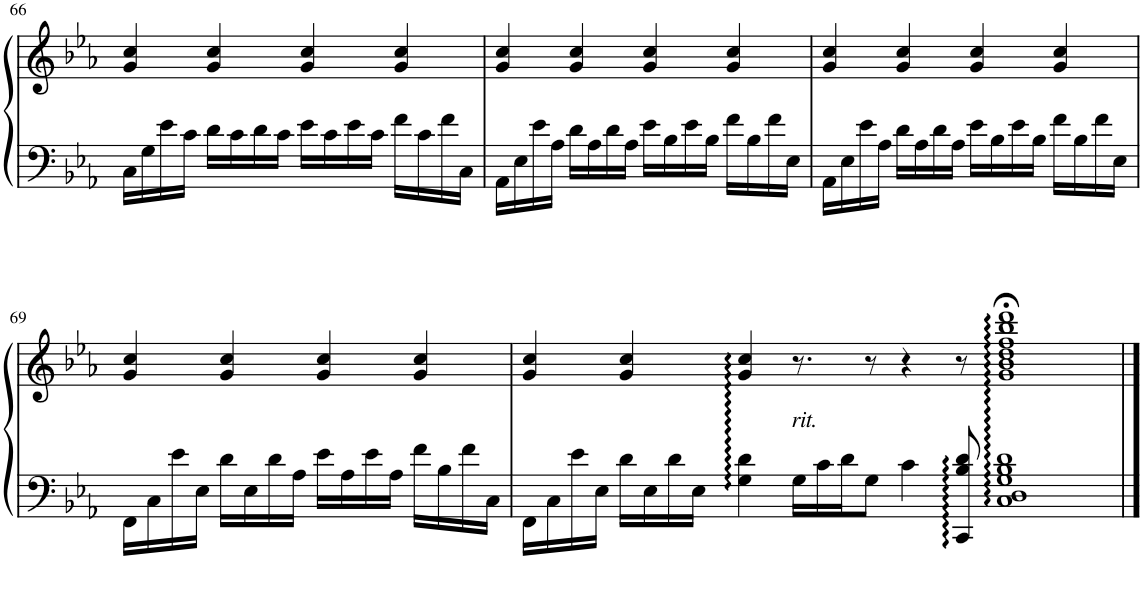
**kern	**kern
*part1	*part1
*staff2	*staff1
*I"Piano	*
*I'Pno.	*
!!LO:PB:g=z
*clefF4	*clefG2
*k[b-e-a-]	*k[b-e-a-]
*M4/4	*M4/4
=66	=66
16C\LL	4g/ 4cc/
16G\	.
16e-\	.
16c\JJ	.
16d\LL	4g/ 4cc/
16c\	.
16d\	.
16c\JJ	.
16e-\LL	4g/ 4cc/
16c\	.
16e-\	.
16c\JJ	.
16f\LL	4g/ 4cc/
16c\	.
16f\	.
16C\JJ	.
=67	=67
16AA-\LL	4g/ 4cc/
16E-\	.
16e-\	.
16A-\JJ	.
16d\LL	4g/ 4cc/
16A-\	.
16d\	.
16A-\JJ	.
16e-\LL	4g/ 4cc/
16B-\	.
16e-\	.
16B-\JJ	.
16f\LL	4g/ 4cc/
16B-\	.
16f\	.
16E-\JJ	.
=68	=68
16AA-\LL	4g/ 4cc/
16E-\	.
16e-\	.
16A-\JJ	.
16d\LL	4g/ 4cc/
16A-\	.
16d\	.
16A-\JJ	.
16e-\LL	4g/ 4cc/
16B-\	.
16e-\	.
16B-\JJ	.
16f\LL	4g/ 4cc/
16B-\	.
16f\	.
16E-\JJ	.
!!LO:LB:g=z
=69	=69
16FF\LL	4g/ 4cc/
16C\	.
16e-\	.
16E-\JJ	.
16d\LL	4g/ 4cc/
16E-\	.
16d\	.
16A-\JJ	.
16e-\LL	4g/ 4cc/
16A-\	.
16e-\	.
16A-\JJ	.
16f\LL	4g/ 4cc/
16B-\	.
16f\	.
16C\JJ	.
=70	=70
*^	*
16FF\LL	2ryy	4g/ 4cc/
16C\	.	.
16e-\	.	.
16E-\JJ	.	.
16d\LL	.	4g/ 4cc/
16E-\	.	.
16d\	.	.
16E-\JJ	.	.
4G\:: 4d\::	4G: 4d: 4g: 4cc:	4g/:: 4cc/::
!	!	!LO:TX:b:i:t=rit.
16G\LL	8.ryy	8.r
16c\	.	.
16d\J	.	.
*v	*v	*
[16G\J	16r
16ryy	16ryy
4c\	4r
8CC/:: 8B-/:: 8d/::	8r
*^	*
1C:: 1D:: 1G:: 1B-:: 1d::	1C: 1D: 1G: 1B-: 1d: 1g: 1b-: 1dd: 1ff: 1bb-: 1ddd:	1g::;< 1b-::;< 1dd::;< 1ff::;< 1bb-::;< 1ddd::;<
*v	*v	*
==71	==71
16G\J]	16r
=	=
*-	*-
